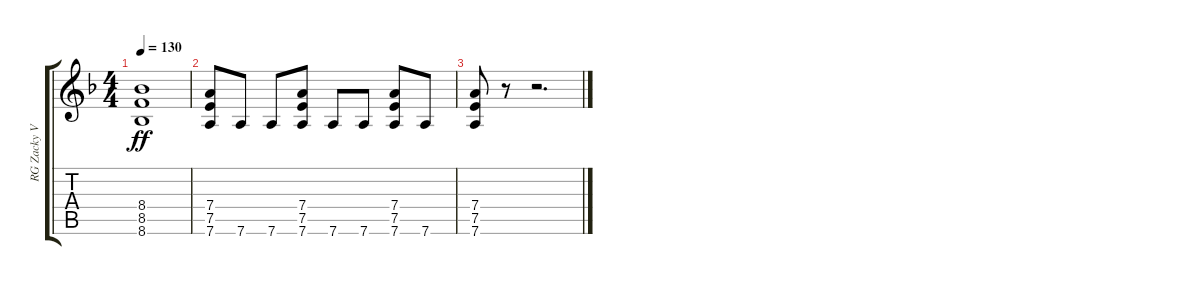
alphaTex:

\track ("RG Zacky Vengeance" "RG Zacky V") {instrument overdrivenguitar}
\staff {score tabs}
\tuning (E4 B3 G3 D3 A2 D2) {hide}
\ts (4 4)
\tempo 130
\clef g2
\ks dminor
(8.4 8.5 8.6).1{dy ff} |
(7.4 7.5 7.6).8 7.6.8 7.6.8 (7.4 7.5 7.6).8 7.6.8 7.6.8 (7.4 7.5 7.6).8 7.6.8 |
(7.4 7.5 7.6).8 r.8 r.2{d}
